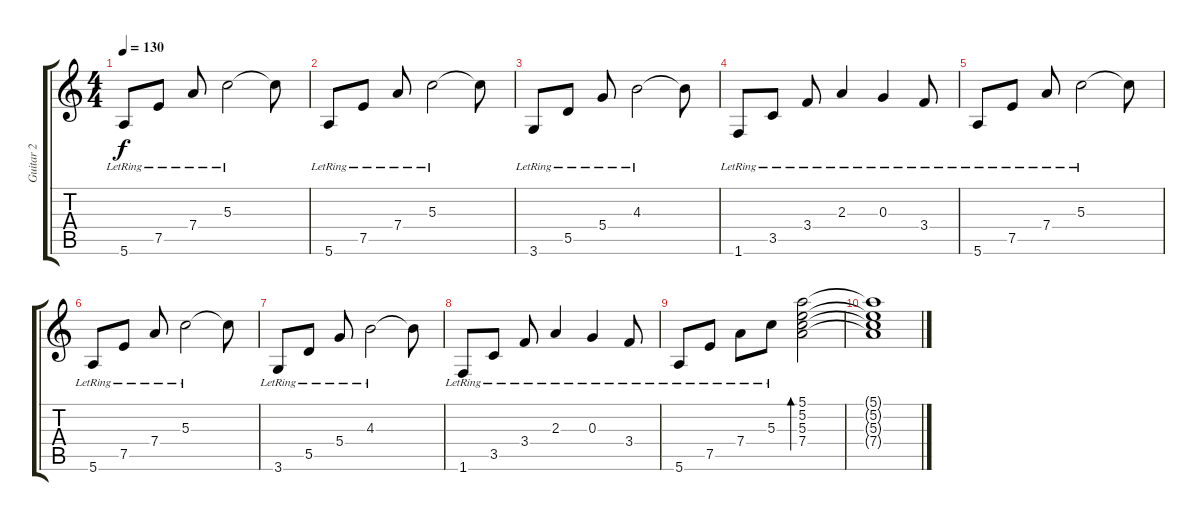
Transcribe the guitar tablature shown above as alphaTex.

\track ("Guitar 2" "Guitar 2") {instrument acousticguitarsteel}
\staff {score tabs}
\tuning (E4 B3 G3 D3 A2 E2) {hide}
\ts (4 4)
\tempo 130
\clef g2
\ks c
5.6{lr}.8{dy f balance 16} 7.5{lr}.8 7.4{lr}.8 5.3{lr}.2 5.3{t}.8 |
5.6{lr}.8 7.5{lr}.8 7.4{lr}.8 5.3{lr}.2 5.3{t}.8 |
3.6{lr}.8 5.5{lr}.8 5.4{lr}.8 4.3{lr}.2 4.3{t}.8 |
1.6{lr}.8 3.5{lr}.8 3.4{lr}.8 2.3{lr}.4 0.3{lr}.4 3.4{lr}.8 |
5.6{lr}.8{balance 16} 7.5{lr}.8 7.4{lr}.8 5.3{lr}.2 5.3{t}.8 |
5.6{lr}.8 7.5{lr}.8 7.4{lr}.8 5.3{lr}.2 5.3{t}.8 |
3.6{lr}.8 5.5{lr}.8 5.4{lr}.8 4.3{lr}.2 4.3{t}.8 |
1.6{lr}.8 3.5{lr}.8 3.4{lr}.8 2.3{lr}.4 0.3{lr}.4 3.4{lr}.8 |
\section ("" "")
5.6{lr}.8 7.5{lr}.8 7.4{lr}.8 5.3{lr}.8 (5.1 5.2 5.3 7.4).2{bd 480} |
(5.1{t} 5.2{t} 5.3{t} 7.4{t}).1
